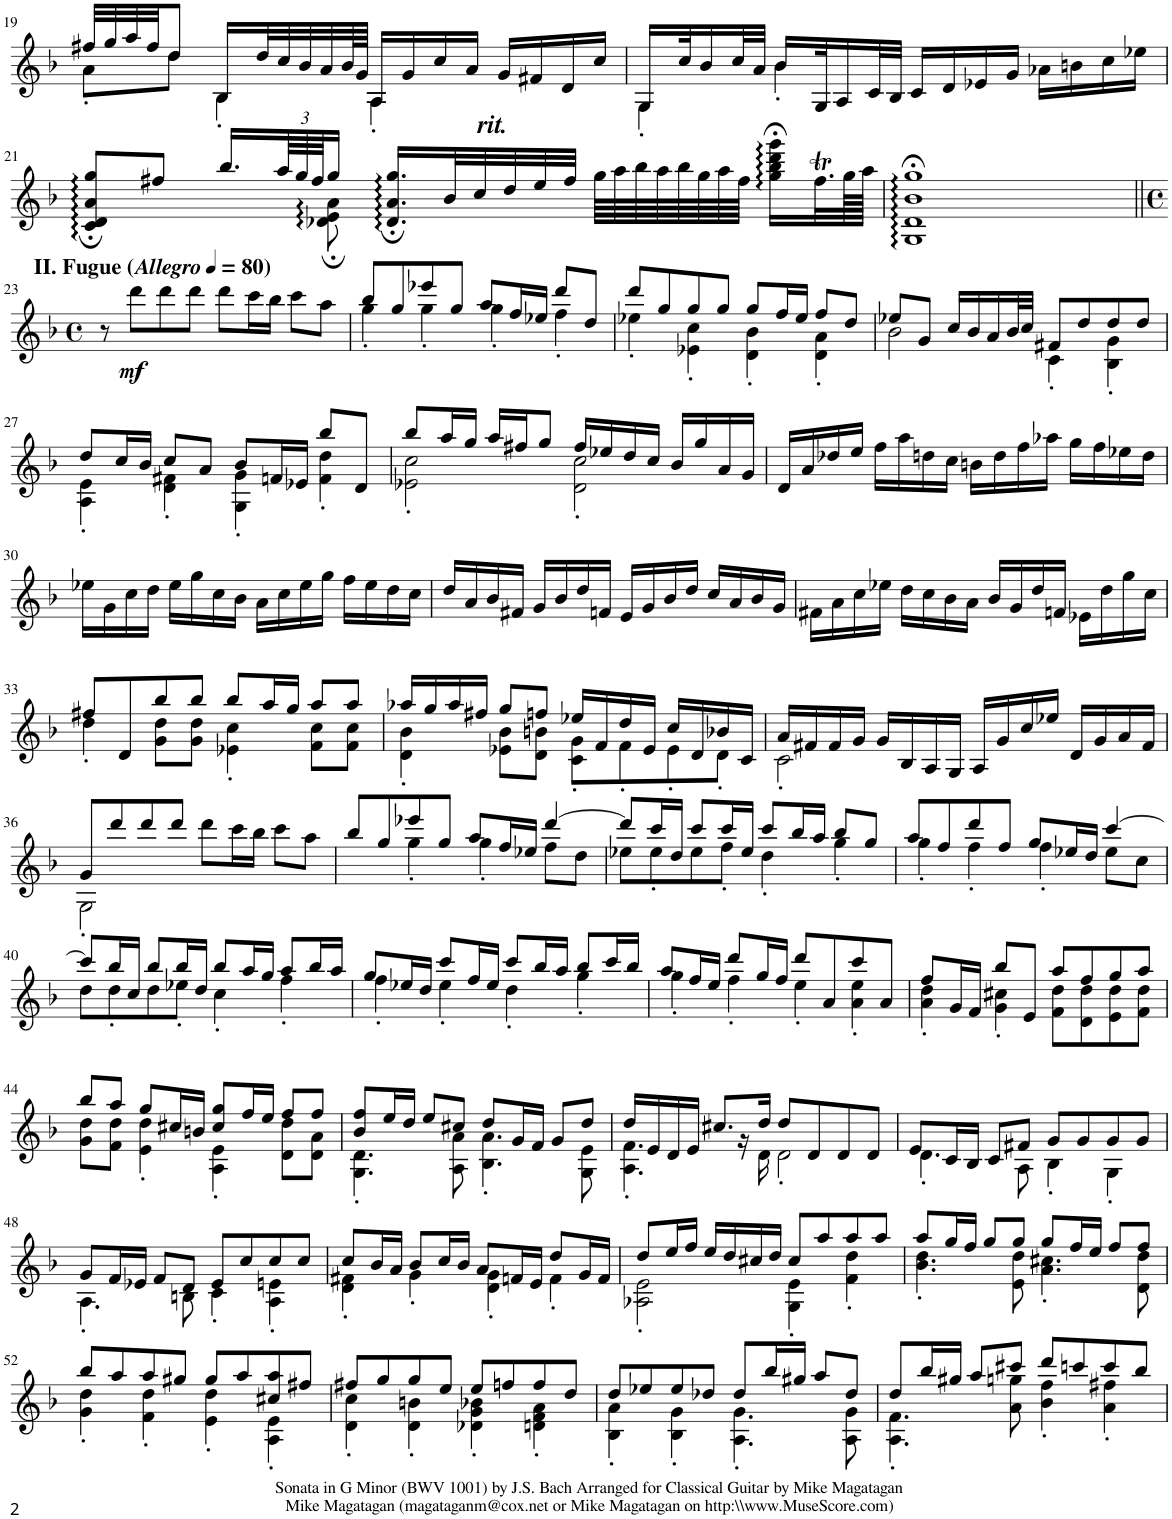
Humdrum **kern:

**kern	**dynam
*part1	*part1
*staff1	*staff1
*I"Guitar	*
!!LO:PB:g=z
*clefG2	*
*Trd7c12	*
*k[b-]	*
*M4/4	*
*met(c)	*
=19	=19
*^	*
32ff#X/LLL	8a'\L	.
32gg/	.	.
32aa/	.	.
32ff#/JJ	.	.
8dd/J	8dd\J	.
16.B-/LL	4B-'\	.
32dd/L	.	.
32cc/	.	.
32b-/	.	.
32a/	.	.
64b-/L	.	.
64g/JJJJ	.	.
16A/LL	4A'\	.
16g/	.	.
16cc/	.	.
16a/JJ	.	.
16g/LL	4ryy	.
16f#X/	.	.
16d/	.	.
16cc/JJ	.	.
=20	=20	=20
16.G/LL	4G'\	.
32cc/K	.	.
16b-/	.	.
32cc/L	.	.
32a/JJJ	.	.
16.b-/LL	4b-'\	.
32G/K	.	.
16A/	.	.
32c/L	.	.
32B-/JJJ	.	.
16c/LL	2ryy	.
16d/	.	.
16e-X/	.	.
16g/JJ	.	.
16a-X\LL	.	.
16bn\	.	.
16cc\	.	.
16ee-X\JJ	.	.
!!LO:LB:g=z	!!
=21	=21	=21
8c/; 8d/; 8a/; 8gg/;L	16ryy	.
.	16ryy	.
8ff#X/J	8ryy	.
16.bb-/LL	8ryy	.
*Xbrackettup	*	*
96aa/LL	.	.
96gg/	.	.
96ff#/JJ	.	.
16gg/JJ	8d-X\; 8e\; 8a\;	.
16ryy	.	.
16.d-/; 16.a/; 16.gg/;LL	16ryy	.
.	16ryy	.
32b-/L	.	.
!LO:TX:a:Bi:t=rit.	!	!
32cc/	8ryy	.
32dd/	.	.
32ee/	.	.
32ff#/JJJ	.	.
64gg\LLLL	8ryy	.
64aa\	.	.
64bb-\	.	.
64aa\	.	.
64bb-\	.	.
64gg\	.	.
64aa\	.	.
64ff#\JJJJ	.	.
16gg\;<, 16bb-\;<, 16ddd\;<, 16ggg\;<,LL	32ryy	.
.	32ryy	.
32.ff#t\L	16ryy	.
128gg\LL	.	.
128aa\JJJJJ	.	.
*v	*v	*
=22	=22
1G;< 1d;< 1b-;< 1gg;<	.
!!LO:LB:g=z
=23||	=23||
*M4/4	*
*met(c)	*
*MM80	*
!LO:TX:a:B:t=II. Fugue (	!
!LO:TX:a:i:t=Allegro	!
!LO:TX:a:B:t=)	!
8r	.
!	!LO:DY:b
8ddd\L	mf
8ddd\	.
8ddd\J	.
8ddd\L	.
16ccc\L	.
16bb-\JJ	.
8ccc\L	.
8aa\J	.
=24	=24
*^	*
8bb-/L	4gg'\	.
8gg/	.	.
8eee-X/	4gg'\	.
8gg/J	.	.
8aa/L	4gg'\	.
16ff/L	.	.
16ee-X/JJ	.	.
8ddd/L	4ff'\	.
8dd/J	.	.
=25	=25	=25
8ddd/L	4ee-X'\	.
8gg/	.	.
8gg/	4e-X\' 4cc\'	.
8gg/J	.	.
8gg/L	4d\' 4b-\'	.
16ff/L	.	.
16ee-/JJ	.	.
8ff/L	4d\' 4a\'	.
8dd/J	.	.
=26	=26	=26
8ee-X/L	2b-\	.
8g/J	.	.
16cc/LL	.	.
16b-/	.	.
16a/	.	.
32b-/L	.	.
32cc/JJJ	.	.
8f#X/L	4c'\	.
8dd/	.	.
8dd/	4B-\' 4g\'	.
8dd/J	.	.
!!LO:LB:g=z	!!
=27	=27	=27
8dd/L	4A\' 4e\'	.
16cc/L	.	.
16b-/JJ	.	.
8cc/L	4d\' 4f#X\'	.
8a/J	.	.
8b-/L	4G\' 4g\'	.
16fn/L	.	.
16e-X/JJ	.	.
8bb-/L	4f\' 4dd\'	.
8d/J	.	.
=28	=28	=28
8bb-/L	2e-X\' 2cc\'	.
16aa/L	.	.
16gg/JJ	.	.
16aa/LL	.	.
16ff#X/J	.	.
8gg/J	.	.
16ff#/LL	2d\' 2cc\'	.
16ee-X/	.	.
16dd/	.	.
16cc/JJ	.	.
16b-/LL	.	.
16gg/	.	.
16a/	.	.
16g/JJ	.	.
*v	*v	*
=29	=29
16d/LL	.
16a/	.
16dd-X/	.
16ee/JJ	.
16ff\LL	.
16aa\	.
16ddn\	.
16cc\JJ	.
16bn\LL	.
16dd\	.
16ff\	.
16aa-X\JJ	.
16gg\LL	.
16ff\	.
16ee-X\	.
16dd\JJ	.
!!LO:LB:g=z
=30	=30
16ee-X\LL	.
16g\	.
16cc\	.
16dd\JJ	.
16ee-\LL	.
16gg\	.
16cc\	.
16b-\JJ	.
16a\LL	.
16cc\	.
16ee-\	.
16gg\JJ	.
16ff\LL	.
16ee-\	.
16dd\	.
16cc\JJ	.
=31	=31
16dd/LL	.
16a/	.
16b-/	.
16f#X/JJ	.
16g/LL	.
16b-/	.
16dd/	.
16fn/JJ	.
16e/LL	.
16g/	.
16b-/	.
16dd/JJ	.
16cc/LL	.
16a/	.
16b-/	.
16g/JJ	.
=32	=32
16f#X\LL	.
16a\	.
16cc\	.
16ee-X\JJ	.
16dd\LL	.
16cc\	.
16b-\	.
16a\JJ	.
16b-/LL	.
16g/	.
16dd/	.
16fn/JJ	.
16e-X\LL	.
16dd\	.
16gg\	.
16cc\JJ	.
!!LO:LB:g=z
=33	=33
*^	*
8ff#X/L	4dd'\	.
8d/	.	.
8bb-/	8g\ 8dd\L	.
8bb-/J	8g\ 8dd\J	.
8bb-/L	4e-X\' 4cc\'	.
16aa/L	.	.
16gg/JJ	.	.
8aa/L	8f\ 8cc\L	.
8aa/J	8f\ 8cc\J	.
=34	=34	=34
16aa-X/LL	4d\' 4b-\'	.
16gg/	.	.
16aa-/	.	.
16ff#X/JJ	.	.
8gg/L	8e-X\ 8b-\L	.
8ffn/J	8d\ 8bn\J	.
16ee-X/LL	8c\' 8g\'L	.
16f/	.	.
16dd/	8f'\	.
16e-/JJ	.	.
16cc/LL	8e-'\	.
16d/	.	.
16b-X/	8d'\J	.
16c/JJ	.	.
=35	=35	=35
16a/LL	2c'\	.
16f#X/	.	.
16f#/	.	.
16g/JJ	.	.
16g/LL	.	.
16B-/	.	.
16A/	.	.
16G/JJ	.	.
16A/LL	2ryy	.
16g/	.	.
16cc/	.	.
16ee-X/JJ	.	.
16d/LL	.	.
16g/	.	.
16a/	.	.
16f#/JJ	.	.
!!LO:LB:g=z	!!
=36	=36	=36
8g/L	2G'\	.
8ddd/	.	.
8ddd/	.	.
8ddd/J	.	.
8ddd\L	2ryy	.
16ccc\L	.	.
16bb-\JJ	.	.
8ccc\L	.	.
8aa\J	.	.
=37	=37	=37
8bb-/L	4ryy	.
8gg/	.	.
8eee-X/	4gg'\	.
8gg/J	.	.
8aa/L	4gg'\	.
16ff/L	.	.
16ee-X/JJ	.	.
[4ddd/	8ff\L	.
.	8dd\J	.
=38	=38	=38
8ddd/L]	8ee-X\L	.
16ccc/L	8ee-'\	.
16dd/JJ	.	.
8ccc/L	8ee-\	.
16ccc/L	8ff'\J	.
16ee-/JJ	.	.
8ccc/L	4dd'\	.
16bb-/L	.	.
16aa/JJ	.	.
8bb-/L	4gg'\	.
8gg/J	.	.
=39	=39	=39
8aa/L	4gg'\	.
8ff/	.	.
8ddd/	4ff'\	.
8ff/J	.	.
8gg/L	4ff'\	.
16ee-X/L	.	.
16dd/JJ	.	.
[4ccc/	8ee-\L	.
.	8cc\J	.
!!LO:LB:g=z	!!
=40	=40	=40
8ccc/L]	8dd\L	.
16bb-/L	8dd'\	.
16cc/JJ	.	.
8bb-/L	8dd\	.
16bb-/L	8ee-X'\J	.
16dd/JJ	.	.
8bb-/L	4cc'\	.
16aa/L	.	.
16gg/JJ	.	.
8aa/L	4ff'\	.
16bb-/L	.	.
16aa/JJ	.	.
=41	=41	=41
8gg/L	4ff'\	.
16ee-X/L	.	.
16dd/JJ	.	.
8ccc/L	4ee-'\	.
16ff/L	.	.
16ee-/JJ	.	.
8ccc/L	4dd'\	.
16bb-/L	.	.
16aa/JJ	.	.
8bb-/L	4gg'\	.
16ccc/L	.	.
16bb-/JJ	.	.
=42	=42	=42
8aa/L	4gg'\	.
16ff/L	.	.
16ee/JJ	.	.
8ddd/L	4ff'\	.
16gg/L	.	.
16ff/JJ	.	.
8ddd/L	4ee'\	.
8a/	.	.
8ccc/	4a\' 4ee\'	.
8a/J	.	.
=43	=43	=43
8ff/L	4a\' 4dd\'	.
16g/L	.	.
16f/JJ	.	.
8bb-/L	4g\' 4cc#X\'	.
8e/J	.	.
8aa/L	8f\ 8dd\L	.
8ff/	8d\ 8dd\	.
8gg/	8e\ 8dd\	.
8aa/J	8f\ 8dd\J	.
!!LO:LB:g=z	!!
=44	=44	=44
8bb-/L	8g\ 8dd\L	.
8aa/J	8f\ 8dd\J	.
8gg/L	4e\' 4dd\'	.
16cc#X/L	.	.
16bn/JJ	.	.
8cc#/ 8gg/L	4A\' 4e\'	.
16ff/L	.	.
16ee/JJ	.	.
8ff/L	8d\ 8dd\L	.
8ff/J	8d\ 8a\J	.
=45	=45	=45
8b-/ 8ff/L	4.G\' 4.d\'	.
16ee/L	.	.
16dd/JJ	.	.
8ee/L	.	.
8cc#X/J	8A\ 8a\	.
8dd/L	4.B-\' 4.a\'	.
16g/L	.	.
16f/JJ	.	.
8g/L	.	.
8dd/J	8G\ 8e\	.
=46	=46	=46
16dd/LL	4.A\' 4.f\'	.
16e/	.	.
16d/	.	.
16e/JJ	.	.
8.cc#X/L	.	.
.	16r	.
16dd/Jk	16d\	.
8dd/L	2d'\	.
8d/	.	.
8d/	.	.
8d/J	.	.
=47	=47	=47
8e/L	4.d'\	.
16c/L	.	.
16B-/JJ	.	.
8c/L	.	.
8f#X/J	8A\	.
8g/L	4B-'\	.
8g/	.	.
8g/	4G'\	.
8g/J	.	.
!!LO:LB:g=z	!!
=48	=48	=48
8g/L	4.A'\	.
16f/L	.	.
16e-X/JJ	.	.
8f/L	.	.
8d/J	8Bn\	.
8e-/L	4c'\	.
8cc/	.	.
8cc/	4A\' 4en\'	.
8cc/J	.	.
=49	=49	=49
8cc/L	4d\' 4f#X\'	.
16b-/L	.	.
16a/JJ	.	.
8b-/L	4g'\	.
16cc/L	.	.
16b-/JJ	.	.
8a/L	4d\' 4g\'	.
16fn/L	.	.
16e/JJ	.	.
8dd/L	4f'\	.
16g/L	.	.
16f/JJ	.	.
=50	=50	=50
8dd/L	2A-X\' 2e\'	.
16ee/L	.	.
16ff/JJ	.	.
16ee/LL	.	.
16dd/	.	.
16cc#X/	.	.
16dd/JJ	.	.
8cc#/L	4G\' 4e\'	.
8aa/	.	.
8aa/	4f\' 4dd\'	.
8aa/J	.	.
=51	=51	=51
8aa/L	4.b-\' 4.dd\'	.
16gg/L	.	.
16ff/JJ	.	.
8gg/L	.	.
8gg/J	8e\ 8dd\	.
8gg/L	4.a\' 4.cc#X\'	.
16ff/L	.	.
16ee/JJ	.	.
8ff/L	.	.
8ff/J	8d\ 8dd\	.
!!LO:LB:g=z	!!
=52	=52	=52
8bb-/L	4g\' 4dd\'	.
8aa/	.	.
8aa/	4f\' 4dd\'	.
8gg#X/J	.	.
8gg#/L	4e\' 4dd\'	.
8aa/	.	.
8cc#X/ 8aa/	4A\' 4e\'	.
8ff#X/J	.	.
=53	=53	=53
8ff#X/L	4d\' 4cc\'	.
8gg/	.	.
8gg/	4d\' 4bn\'	.
8ee/J	.	.
8ee/L	4d-X\' 4g\' 4b-X\'	.
8ffn/	.	.
8ff/	4dn\' 4f\' 4a\'	.
8dd/J	.	.
=54	=54	=54
8dd/L	4B-\' 4a\'	.
8ee-X/	.	.
8ee-/	4B-\' 4g\'	.
8dd-X/J	.	.
8dd-/L	4.A\' 4.g\'	.
16bb-/L	.	.
16gg#X/JJ	.	.
8aa/L	.	.
8dd-/J	8A\ 8g\	.
=55	=55	=55
8dd/L	4.A\' 4.f\'	.
16bb-/L	.	.
16gg#X/JJ	.	.
8aa/L	.	.
8ccc#X/J	8a\ 8ggn\	.
8ddd/L	4b-\' 4ff\'	.
8cccn/	.	.
8ccc/	4a\' 4ff#X\'	.
8bb-/J	.	.
*v	*v	*
=	=
*-	*-
